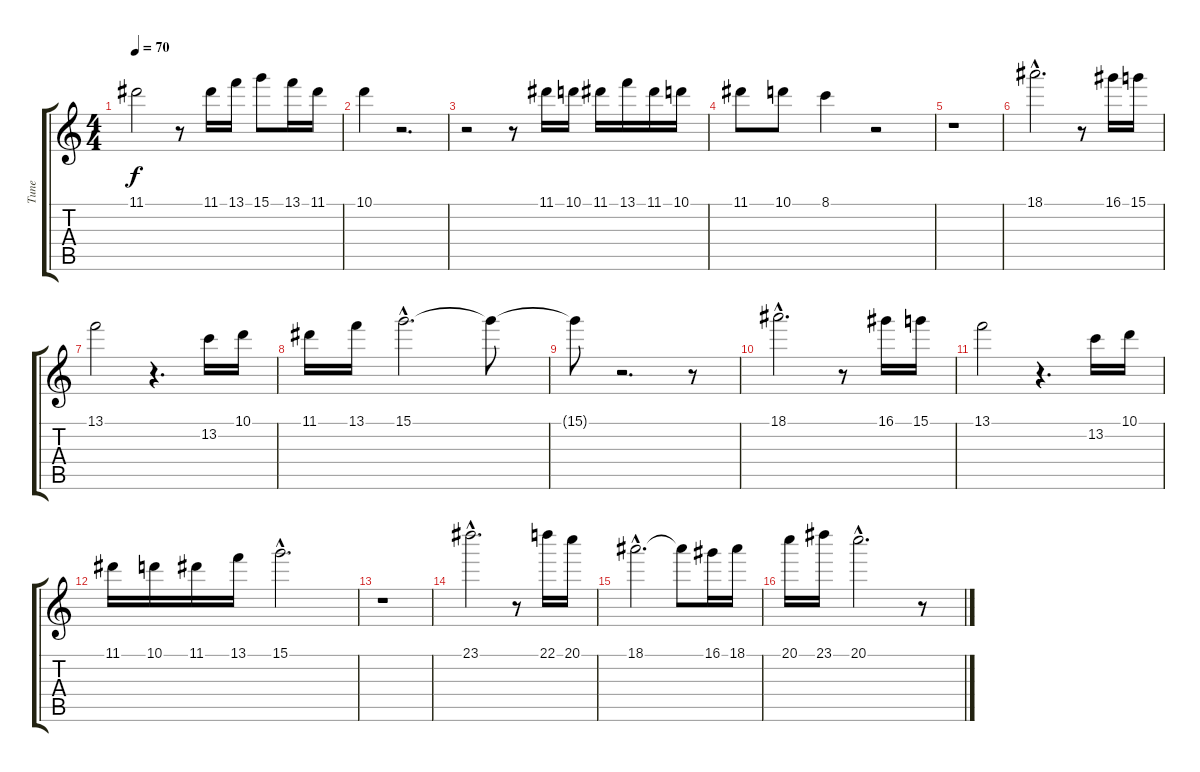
\track ("Tune" "Tune") {instrument overdrivenguitar}
\staff {score tabs}
\tuning (E4 B3 G3 D3 A2 E2) {hide}
\ts (4 4)
\tempo 70
\clef g2
\ks c
11.1.2{dy f} r.8 11.1.16 13.1.16 15.1.8 13.1.16 11.1.16 |
10.1.4 r.2{d} |
r.2 r.8 11.1.16 10.1.16 11.1.16 13.1.16 11.1.16 10.1.16 |
11.1.8 10.1.8 8.1.4 r.2 |
r.1 |
18.1{hac}.2{d} r.8 16.1.16 15.1.16 |
13.1.2 r.4{d} 13.2.16 10.1.16 |
11.1.16 13.1.16 15.1{hac}.2{d} 15.1{t}.8 |
15.1{t}.8 r.2{d} r.8 |
18.1{hac}.2{d} r.8 16.1.16 15.1.16 |
13.1.2 r.4{d} 13.2.16 10.1.16 |
11.1.16 10.1.16 11.1.16 13.1.16 15.1{hac}.2{d} |
r.1 |
23.1{hac}.2{d} r.8 22.1.16 20.1.16 |
18.1{hac}.2{d} 18.1{t}.8 16.1.16 18.1.16 |
20.1.16 23.1.16 20.1{hac}.2{d} r.8
